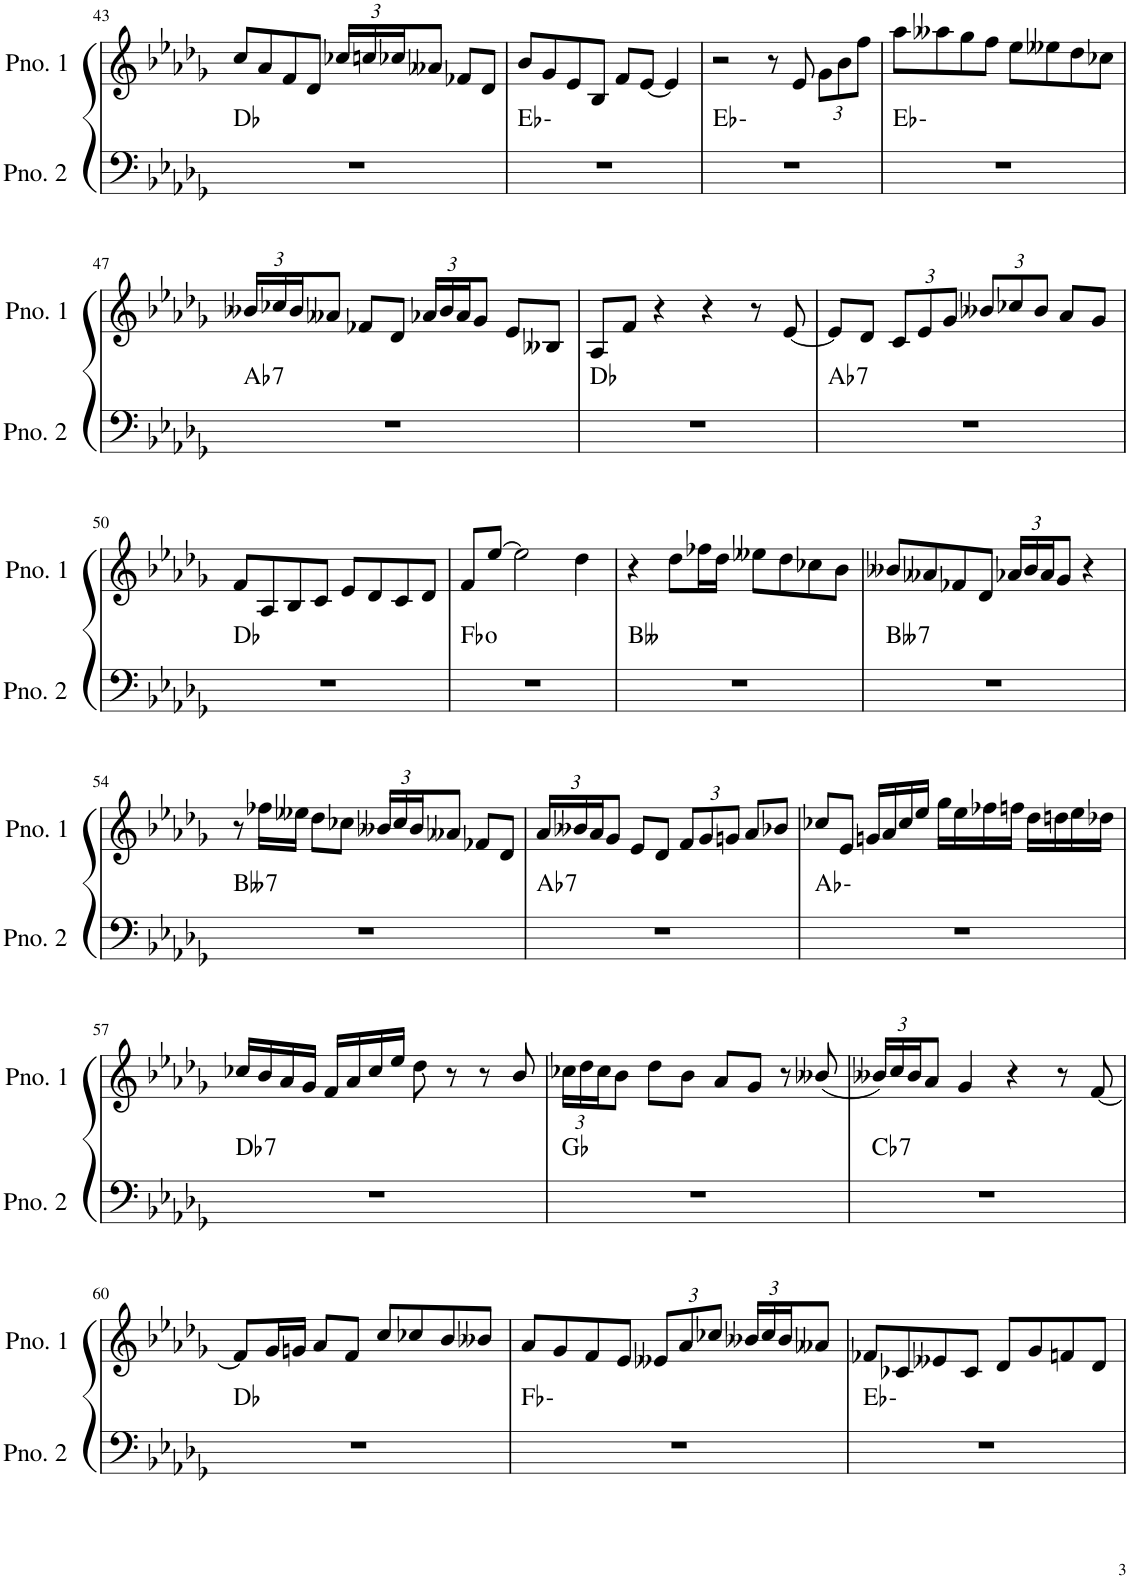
**kern	**harte	**kern
*part2	*part2	*part1
*staff2	*	*staff1
*I"ピアノ 2	*	*I"ピアノ 1
!!LO:PB:g=z
*clefF4	*	*clefG2
*k[b-e-a-d-g-]	*	*k[b-e-a-d-g-]
*M4/4	*	*M4/4
=43	=43	=43
1r	Db:maj	8cc/L
.	.	8a-/
.	.	8f/
.	.	8d-/J
*	*	*Xbrackettup
.	.	24cc-X/LL
.	.	24ccn/
.	.	24cc-X/J
.	.	8a--X/J
.	.	8f-X/L
.	.	8d-/J
=44	=44	=44
1r	Eb:min	8b-/L
.	.	8g-/
.	.	8e-/
.	.	8B-/J
.	.	8f/L
.	.	[8e-/J
.	.	4e-/]
=45	=45	=45
1r	Eb:min	2r
.	.	8r
.	.	8e-/
.	.	12g-\L
.	.	12b-\
.	.	12ff\J
=46	=46	=46
1r	Eb:min	8aa-\L
.	.	8aa--X\
.	.	8gg-\
.	.	8ff\J
.	.	8ee-\L
.	.	8ee--X\
.	.	8dd-\
.	.	8cc-X\J
!!LO:LB:g=z
=47	=47	=47
!	!LO:H:kt=7	!
1r	Ab:7	24b--X/LL
.	.	24cc-X/
.	.	24b--/J
.	.	8a--X/J
.	.	8f-X/L
.	.	8d-/J
.	.	24a-X/LL
.	.	24b--/
.	.	24a-/J
.	.	8g-/J
.	.	8e-/L
.	.	8B--X/J
=48	=48	=48
1r	Db:maj	8A-/L
.	.	8f/J
.	.	4r
.	.	4r
.	.	8r
.	.	[8e-/
=49	=49	=49
!	!LO:H:kt=7	!
1r	Ab:7	8e-/L]
.	.	8d-/J
.	.	12c/L
.	.	12e-/
.	.	12g-/J
.	.	12b--X/L
.	.	12cc-X/
.	.	12b--/J
.	.	8a-/L
.	.	8g-/J
!!LO:LB:g=z
=50	=50	=50
1r	Db:maj	8f/L
.	.	8A-/
.	.	8B-/
.	.	8c/J
.	.	8e-/L
.	.	8d-/
.	.	8c/
.	.	8d-/J
=51	=51	=51
1r	Fb:dim	8f/L
.	.	[8ee-/J
.	.	2ee-\]
.	.	4dd-\
=52	=52	=52
1r	Bbb:maj	4r
.	.	8dd-\L
.	.	16ff-X\L
.	.	16dd-\JJ
.	.	8ee--X\L
.	.	8dd-\
.	.	8cc-X\
.	.	8b-\J
=53	=53	=53
!	!LO:H:kt=7	!
1r	Bbb:7	8b--X/L
.	.	8a--X/
.	.	8f-X/
.	.	8d-/J
.	.	24a-X/LL
.	.	24b--/
.	.	24a-/J
.	.	8g-/J
.	.	4r
!!LO:LB:g=z
=54	=54	=54
!	!LO:H:kt=7	!
1r	Bbb:7	8r
.	.	16ff-X\LL
.	.	16ee--X\JJ
.	.	8dd-\L
.	.	8cc-X\J
.	.	24b--X/LL
.	.	24cc-/
.	.	24b--/J
.	.	8a--X/J
.	.	8f-X/L
.	.	8d-/J
=55	=55	=55
!	!LO:H:kt=7	!
1r	Ab:7	24a-/LL
.	.	24b--X/
.	.	24a-/J
.	.	8g-/J
.	.	8e-/L
.	.	8d-/J
.	.	12f/L
.	.	12g-/
.	.	12gn/J
.	.	8a-/L
.	.	8b-X/J
=56	=56	=56
1r	Ab:min	8cc-X/L
.	.	8e-/J
.	.	16gn/LL
.	.	16a-/
.	.	16cc-/
.	.	16ee-/JJ
.	.	16gg-\LL
.	.	16ee-\
.	.	16ff-X\
.	.	16ffn\JJ
.	.	16dd-\LL
.	.	16ddn\
.	.	16ee-\
.	.	16dd-X\JJ
!!LO:LB:g=z
=57	=57	=57
!	!LO:H:kt=7	!
1r	Db:7	16cc-X/LL
.	.	16b-/
.	.	16a-/
.	.	16g-/JJ
.	.	16f/LL
.	.	16a-/
.	.	16cc-/
.	.	16ee-/JJ
.	.	8dd-\
.	.	8r
.	.	8r
.	.	8b-/
=58	=58	=58
1r	Gb:maj	24cc-X\LL
.	.	24dd-\
.	.	24cc-\J
.	.	8b-\J
.	.	8dd-\L
.	.	8b-\J
.	.	8a-/L
.	.	8g-/J
.	.	8r
.	.	(8b--X/
=59	=59	=59
!	!LO:H:kt=7	!
1r	Cb:7	24b--X/LL)
.	.	24cc/
.	.	24b--/J
.	.	8a-/J
.	.	4g-/
.	.	4r
.	.	8r
.	.	[8f/
!!LO:LB:g=z
=60	=60	=60
1r	Db:maj	8f/L]
.	.	16g-/L
.	.	16gn/JJ
.	.	8a-/L
.	.	8f/J
.	.	8cc/L
.	.	8cc-X/
.	.	8b-/
.	.	8b--X/J
=61	=61	=61
1r	Fb:min	8a-/L
.	.	8g-/
.	.	8f/
.	.	8e-/J
.	.	12e--X/L
.	.	12a-/
.	.	12cc-X/J
.	.	24b--X/LL
.	.	24cc-/
.	.	24b--/J
.	.	8a--X/J
=62	=62	=62
1r	Eb:min	8f-X/L
.	.	8c-X/
.	.	8e--X/
.	.	8c-/J
.	.	8d-/L
.	.	8g-/
.	.	8fn/
.	.	8d-/J
=	=	=
*-	*-	*-
